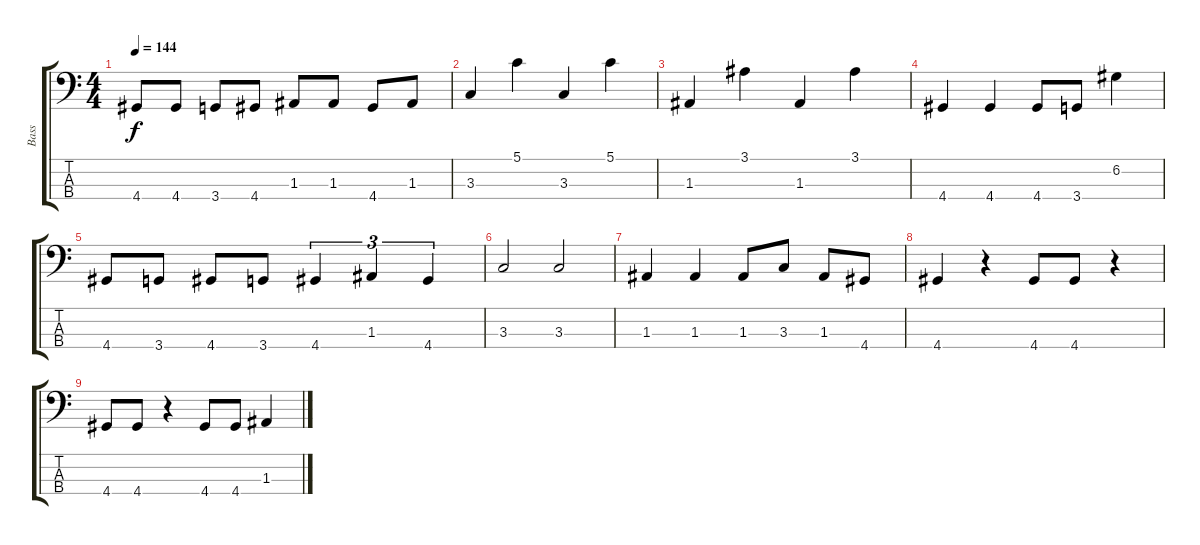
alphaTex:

\track ("Bass" "Bass") {instrument electricbassfinger}
\staff {score tabs}
\tuning (G2 D2 A1 E1) {hide}
\ts (4 4)
\tempo 144
\clef f4
\ks c
4.4.8{dy f} 4.4.8 3.4.8 4.4.8 1.3.8 1.3.8 4.4.8 1.3.8 |
3.3.4{volume 11} 5.1.4 3.3.4 5.1.4 |
1.3.4{volume 9} 3.1.4 1.3.4 3.1.4 |
4.4.4{volume 8} 4.4.4 4.4.8 3.4.8 6.2.4 |
4.4.8{volume 7} 3.4.8 4.4.8 3.4.8 4.4.4{tu (3 2)} 1.3.4{tu (3 2)} 4.4.4{tu (3 2)} |
3.3.2{volume 6} 3.3.2 |
1.3.4{volume 5} 1.3.4 1.3.8 3.3.8 1.3.8 4.4.8 |
4.4.4{volume 4} r.4 4.4.8 4.4.8 r.4 |
4.4.8{volume 3} 4.4.8 r.4 4.4.8 4.4.8 1.3.4
